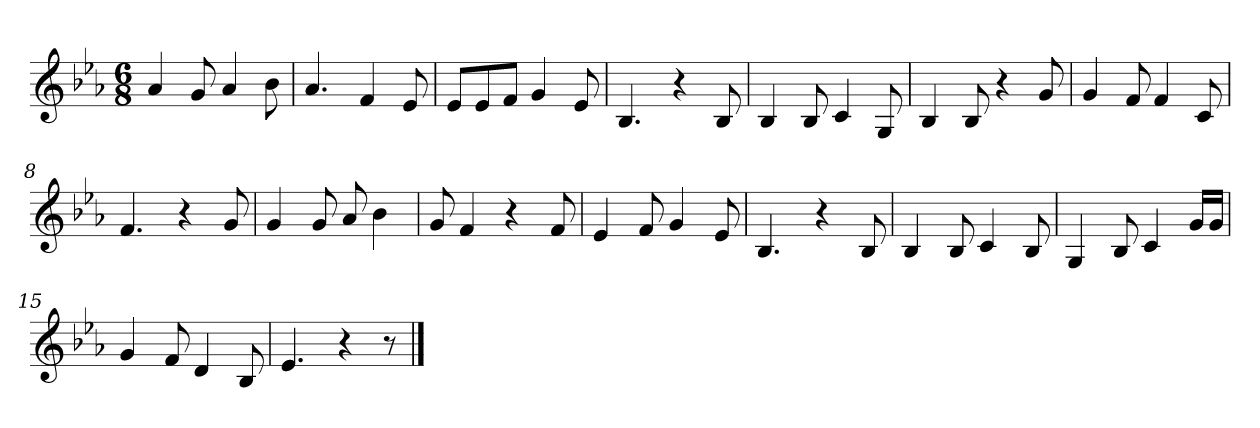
**kern
*part1
*staff1
*clefG2
*k[b-e-a-]
*E-:
*M6/8
*MM84
=
4a-
8g
4a-
8b-
=2
4.a-
4f
8e-
=3
8e-/L
8e-/
8f/J
4g
8e-
=4
4.B-
4r
8B-
=5
4B-
8B-
4c
8G
=6
4B-
8B-
4r
8g
=7
4g
8f
4f
8c
=8
4.f
4r
8g
=9
4g
8g
8a-
4b-
=10
8g
4f
4r
8f
=11
4e-
8f
4g
8e-
=12
4.B-
4r
8B-
=13
4B-
8B-
4c
8B-
=14
4G
8B-
4c
16g/LL
16g/JJ
=15
4g
8f
4d
8B-
=16
4.e-
4r
8r
==
*-
